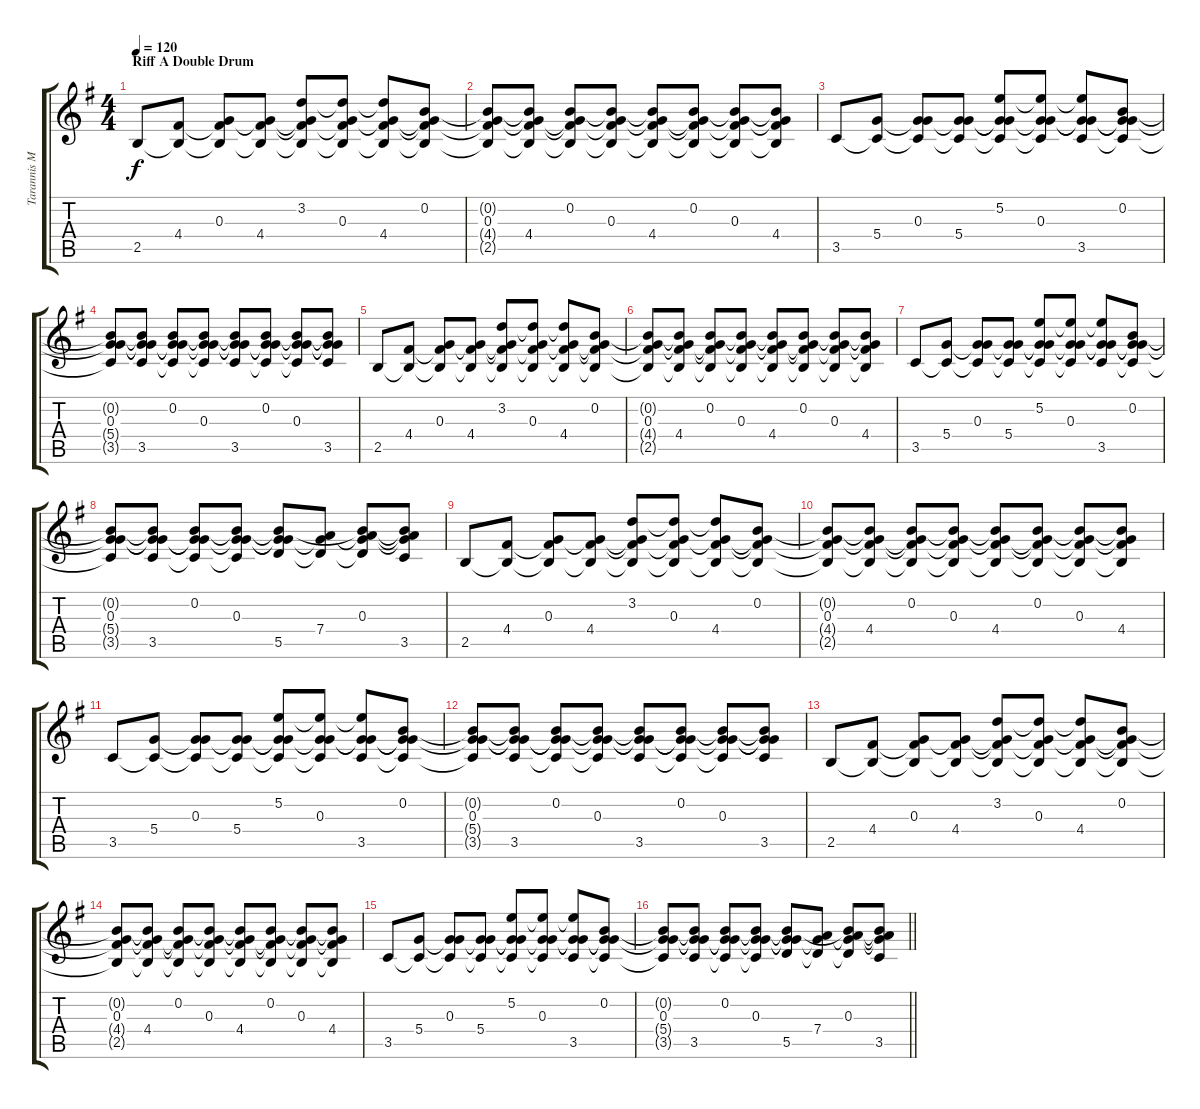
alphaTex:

\track ("Tarannis Moloch" "Tarannis M") {instrument distortionguitar}
\staff {score tabs}
\tuning (E4 B3 G3 D3 A2 E2) {hide}
\ts (4 4)
\section ("" "Riff A Double Drum")
\tempo 120
\clef g2
\ks eminor
2.5.8{dy f} (4.4 2.5{t}).8 (0.3 4.4{t} 2.5{t}).8 (0.3{t} 4.4 2.5{t}).8 (3.2 0.3{t} 4.4{t} 2.5{t}).8 (3.2{t} 0.3 4.4{t} 2.5{t}).8 (3.2{t} 0.3{t} 4.4 2.5{t}).8 (0.2 0.3{t} 4.4{t} 2.5{t}).8 |
(0.2{t} 0.3 4.4{t} 2.5{t}).8 (0.2{t} 0.3{t} 4.4 2.5{t}).8 (0.2 0.3{t} 4.4{t} 2.5{t}).8 (0.2{t} 0.3 4.4{t} 2.5{t}).8 (0.2{t} 0.3{t} 4.4 2.5{t}).8 (0.2 0.3{t} 4.4{t} 2.5{t}).8 (0.2{t} 0.3 4.4{t} 2.5{t}).8 (0.2{t} 0.3{t} 4.4 2.5{t}).8 |
3.5.8 (5.4 3.5{t}).8 (0.3 5.4{t} 3.5{t}).8 (0.3{t} 5.4 3.5{t}).8 (5.2 0.3{t} 5.4{t} 3.5{t}).8 (5.2{t} 0.3 5.4{t} 3.5{t}).8 (5.2{t} 0.3{t} 5.4{t} 3.5).8 (0.2 0.3{t} 5.4{t} 3.5{t}).8 |
(0.2{t} 0.3 5.4{t} 3.5{t}).8 (0.2{t} 0.3{t} 5.4{t} 3.5).8 (0.2 0.3{t} 5.4{t} 3.5{t}).8 (0.2{t} 0.3 5.4{t} 3.5{t}).8 (0.2{t} 0.3{t} 5.4{t} 3.5).8 (0.2 0.3{t} 5.4{t} 3.5{t}).8 (0.2{t} 0.3 5.4{t} 3.5{t}).8 (0.2{t} 0.3{t} 5.4{t} 3.5).8 |
2.5.8 (4.4 2.5{t}).8 (0.3 4.4{t} 2.5{t}).8 (0.3{t} 4.4 2.5{t}).8 (3.2 0.3{t} 4.4{t} 2.5{t}).8 (3.2{t} 0.3 4.4{t} 2.5{t}).8 (3.2{t} 0.3{t} 4.4 2.5{t}).8 (0.2 0.3{t} 4.4{t} 2.5{t}).8 |
(0.2{t} 0.3 4.4{t} 2.5{t}).8 (0.2{t} 0.3{t} 4.4 2.5{t}).8 (0.2 0.3{t} 4.4{t} 2.5{t}).8 (0.2{t} 0.3 4.4{t} 2.5{t}).8 (0.2{t} 0.3{t} 4.4 2.5{t}).8 (0.2 0.3{t} 4.4{t} 2.5{t}).8 (0.2{t} 0.3 4.4{t} 2.5{t}).8 (0.2{t} 0.3{t} 4.4 2.5{t}).8 |
3.5.8 (5.4 3.5{t}).8 (0.3 5.4{t} 3.5{t}).8 (0.3{t} 5.4 3.5{t}).8 (5.2 0.3{t} 5.4{t} 3.5{t}).8 (5.2{t} 0.3 5.4{t} 3.5{t}).8 (5.2{t} 0.3{t} 5.4{t} 3.5).8 (0.2 0.3{t} 5.4{t} 3.5{t}).8 |
(0.2{t} 0.3 5.4{t} 3.5{t}).8 (0.2{t} 0.3{t} 5.4{t} 3.5).8 (0.2 0.3{t} 5.4{t} 3.5{t}).8 (0.2{t} 0.3 5.4{t} 3.5{t}).8 (0.2{t} 0.3{t} 5.4{t} 5.5).8 (0.3{t} 7.4 5.5{t}).8 (0.2{t} 0.3 7.4{t} 5.5{t}).8 (0.2{t} 0.3{t} 7.4{t} 3.5).8 |
2.5.8 (4.4 2.5{t}).8 (0.3 4.4{t} 2.5{t}).8 (0.3{t} 4.4 2.5{t}).8 (3.2 0.3{t} 4.4{t} 2.5{t}).8 (3.2{t} 0.3 4.4{t} 2.5{t}).8 (3.2{t} 0.3{t} 4.4 2.5{t}).8 (0.2 0.3{t} 4.4{t} 2.5{t}).8 |
(0.2{t} 0.3 4.4{t} 2.5{t}).8 (0.2{t} 0.3{t} 4.4 2.5{t}).8 (0.2 0.3{t} 4.4{t} 2.5{t}).8 (0.2{t} 0.3 4.4{t} 2.5{t}).8 (0.2{t} 0.3{t} 4.4 2.5{t}).8 (0.2 0.3{t} 4.4{t} 2.5{t}).8 (0.2{t} 0.3 4.4{t} 2.5{t}).8 (0.2{t} 0.3{t} 4.4 2.5{t}).8 |
3.5.8 (5.4 3.5{t}).8 (0.3 5.4{t} 3.5{t}).8 (0.3{t} 5.4 3.5{t}).8 (5.2 0.3{t} 5.4{t} 3.5{t}).8 (5.2{t} 0.3 5.4{t} 3.5{t}).8 (5.2{t} 0.3{t} 5.4{t} 3.5).8 (0.2 0.3{t} 5.4{t} 3.5{t}).8 |
(0.2{t} 0.3 5.4{t} 3.5{t}).8 (0.2{t} 0.3{t} 5.4{t} 3.5).8 (0.2 0.3{t} 5.4{t} 3.5{t}).8 (0.2{t} 0.3 5.4{t} 3.5{t}).8 (0.2{t} 0.3{t} 5.4{t} 3.5).8 (0.2 0.3{t} 5.4{t} 3.5{t}).8 (0.2{t} 0.3 5.4{t} 3.5{t}).8 (0.2{t} 0.3{t} 5.4{t} 3.5).8 |
2.5.8 (4.4 2.5{t}).8 (0.3 4.4{t} 2.5{t}).8 (0.3{t} 4.4 2.5{t}).8 (3.2 0.3{t} 4.4{t} 2.5{t}).8 (3.2{t} 0.3 4.4{t} 2.5{t}).8 (3.2{t} 0.3{t} 4.4 2.5{t}).8 (0.2 0.3{t} 4.4{t} 2.5{t}).8 |
(0.2{t} 0.3 4.4{t} 2.5{t}).8 (0.2{t} 0.3{t} 4.4 2.5{t}).8 (0.2 0.3{t} 4.4{t} 2.5{t}).8 (0.2{t} 0.3 4.4{t} 2.5{t}).8 (0.2{t} 0.3{t} 4.4 2.5{t}).8 (0.2 0.3{t} 4.4{t} 2.5{t}).8 (0.2{t} 0.3 4.4{t} 2.5{t}).8 (0.2{t} 0.3{t} 4.4 2.5{t}).8 |
3.5.8 (5.4 3.5{t}).8 (0.3 5.4{t} 3.5{t}).8 (0.3{t} 5.4 3.5{t}).8 (5.2 0.3{t} 5.4{t} 3.5{t}).8 (5.2{t} 0.3 5.4{t} 3.5{t}).8 (5.2{t} 0.3{t} 5.4{t} 3.5).8 (0.2 0.3{t} 5.4{t} 3.5{t}).8 |
\barLineRight lightlight
(0.2{t} 0.3 5.4{t} 3.5{t}).8 (0.2{t} 0.3{t} 5.4{t} 3.5).8 (0.2 0.3{t} 5.4{t} 3.5{t}).8 (0.2{t} 0.3 5.4{t} 3.5{t}).8 (0.2{t} 0.3{t} 5.4{t} 5.5).8 (0.3{t} 7.4 5.5{t}).8 (0.2{t} 0.3 7.4{t} 5.5{t}).8 (0.2{t} 0.3{t} 7.4{t} 3.5).8
